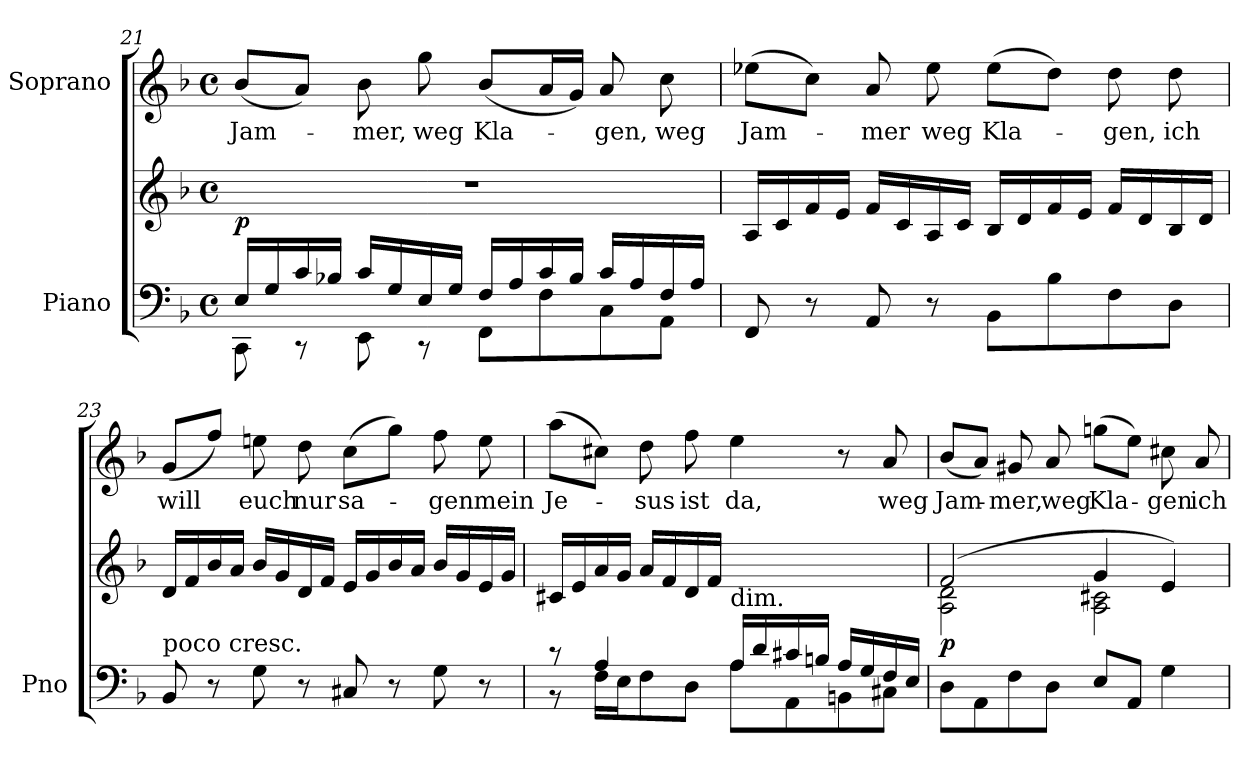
**kern	**kern	**dynam	**kern	**text
*part2	*part2	*part2	*part1	*part1
*staff3	*staff2	*staff2/3	*staff1	*staff1
*I"Piano	*	*	*I"Soprano	*
*I'Pno	*	*	*	*
*clefF4	*clefG2	*	*clefG2	*
*k[b-]	*k[b-]	*	*k[b-]	*
*F:	*F:	*	*F:	*
*M4/4	*M4/4	*	*M4/4	*
*met(c)	*met(c)	*	*met(c)	*
=21	=21	=21	=21	=21
*^	*	*	*	*
!	!	!	!LO:DY:a=2	!	!
16E/LL	8CC\	1r	p	(8b-/L	Jam-
16G/	.	.	.	.	.
16c/	8rCC	.	.	8a/J)	.
16B-X/JJ	.	.	.	.	.
16c/LL	8EE\	.	.	8b-\	-mer,
16G/	.	.	.	.	.
16E/	8rCC	.	.	8gg\	weg
16G/JJ	.	.	.	.	.
16F/LL	8FF\L	.	.	(8b-/L	Kla-
16A/	.	.	.	.	.
16c/	8F\	.	.	16a/L	.
16B-/JJ	.	.	.	16g/JJ)	.
16c/LL	8C\	.	.	8a/	-gen,
16A/	.	.	.	.	.
16F/	8AA\J	.	.	8cc\	weg
16A/JJ	.	.	.	.	.
*v	*v	*	*	*	*
!!LO:LB:g=z
=22	=22	=22	=22	=22
8FF/	16A/LL	.	(8ee-X\L	Jam-
.	16c/	.	.	.
8r	16f/	.	8cc\J)	.
.	16e/JJ	.	.	.
8AA/	16f/LL	.	8a/	-mer
.	16c/	.	.	.
8r	16A/	.	8ee-\	weg
.	16c/JJ	.	.	.
8BB-\L	16B-/LL	.	(8ee-\L	Kla-
.	16d/	.	.	.
8B-\	16f/	.	8dd\J)	.
.	16e/JJ	.	.	.
8F\	16f/LL	.	8dd\	-gen,
.	16d/	.	.	.
8D\J	16B-/	.	8dd\	ich
.	16d/JJ	.	.	.
=23	=23	=23	=23	=23
!LO:TX:a:t=poco cresc.	!	!	!	!
8BB-/	16d/LL	.	(8g/L	will
.	16f/	.	.	.
8r	16b-/	.	8ff\J)	.
.	16a/JJ	.	.	.
8G\	16b-/LL	.	8een\	euch
.	16g/	.	.	.
8r	16d/	.	8dd\	nur
.	16f/JJ	.	.	.
8C#X/	16e/LL	.	(8cc\L	sa-
.	16g/	.	.	.
8r	16b-/	.	8gg\J)	.
.	16a/JJ	.	.	.
8G\	16b-/LL	.	8ff\	-gen
.	16g/	.	.	.
8r	16e/	.	8ee\	mein
.	16g/JJ	.	.	.
=24	=24	=24	=24	=24
*^	*	*	*	*
*	*^	*	*	*	*
2ryy	8r	8r	16c#X/LL	.	(8aa\L	Je-
.	.	.	16e/	.	.	.
.	4A/	16F\LL	16a/	.	8cc#X\J)	.
.	.	16E\J	16g/JJ	.	.	.
.	.	8F\	16a/LL	.	8dd\	-sus
.	.	.	16f/	.	.	.
.	8ryy	8D\J	16d/	.	8ff\	ist
.	.	.	16f/JJ	.	.	.
!LO:TX:a:t=dim.	!	!	!	!	!	!
16A/LL	2ryy	8A\L	2ryy	.	4ee\	da,
16d/	.	.	.	.	.	.
16c#X/	.	8AA\	.	.	.	.
16Bn/JJ	.	.	.	.	.	.
16A/LL	.	8BBn\	.	.	8r	.
16G/	.	.	.	.	.	.
16F/	.	8C#X\J	.	.	8a/	weg
16E/JJ	.	.	.	.	.	.
*v	*v	*v	*	*	*	*
!!LO:PB:g=z
=25	=25	=25	=25	=25
*	*^	*	*	*
!	!	!	!LO:DY:b	!	!
8D\L	(2f/	2A\ 2d\	p	(8b-/L	Jam-
8AA\	.	.	.	8a/J)	.
8F\	.	.	.	8g#X/	-mer,
8D\J	.	.	.	8a/	weg
8E/L	4g/	2A\ 2c#X\	.	(8ggn\L	Kla-
8AA/J	.	.	.	8ee\J)	.
4G\	4e/)	.	.	8cc#X\	-gen
.	.	.	.	8a/	ich
*	*v	*v	*	*	*
=	=	=	=	=
*-	*-	*-	*-	*-
